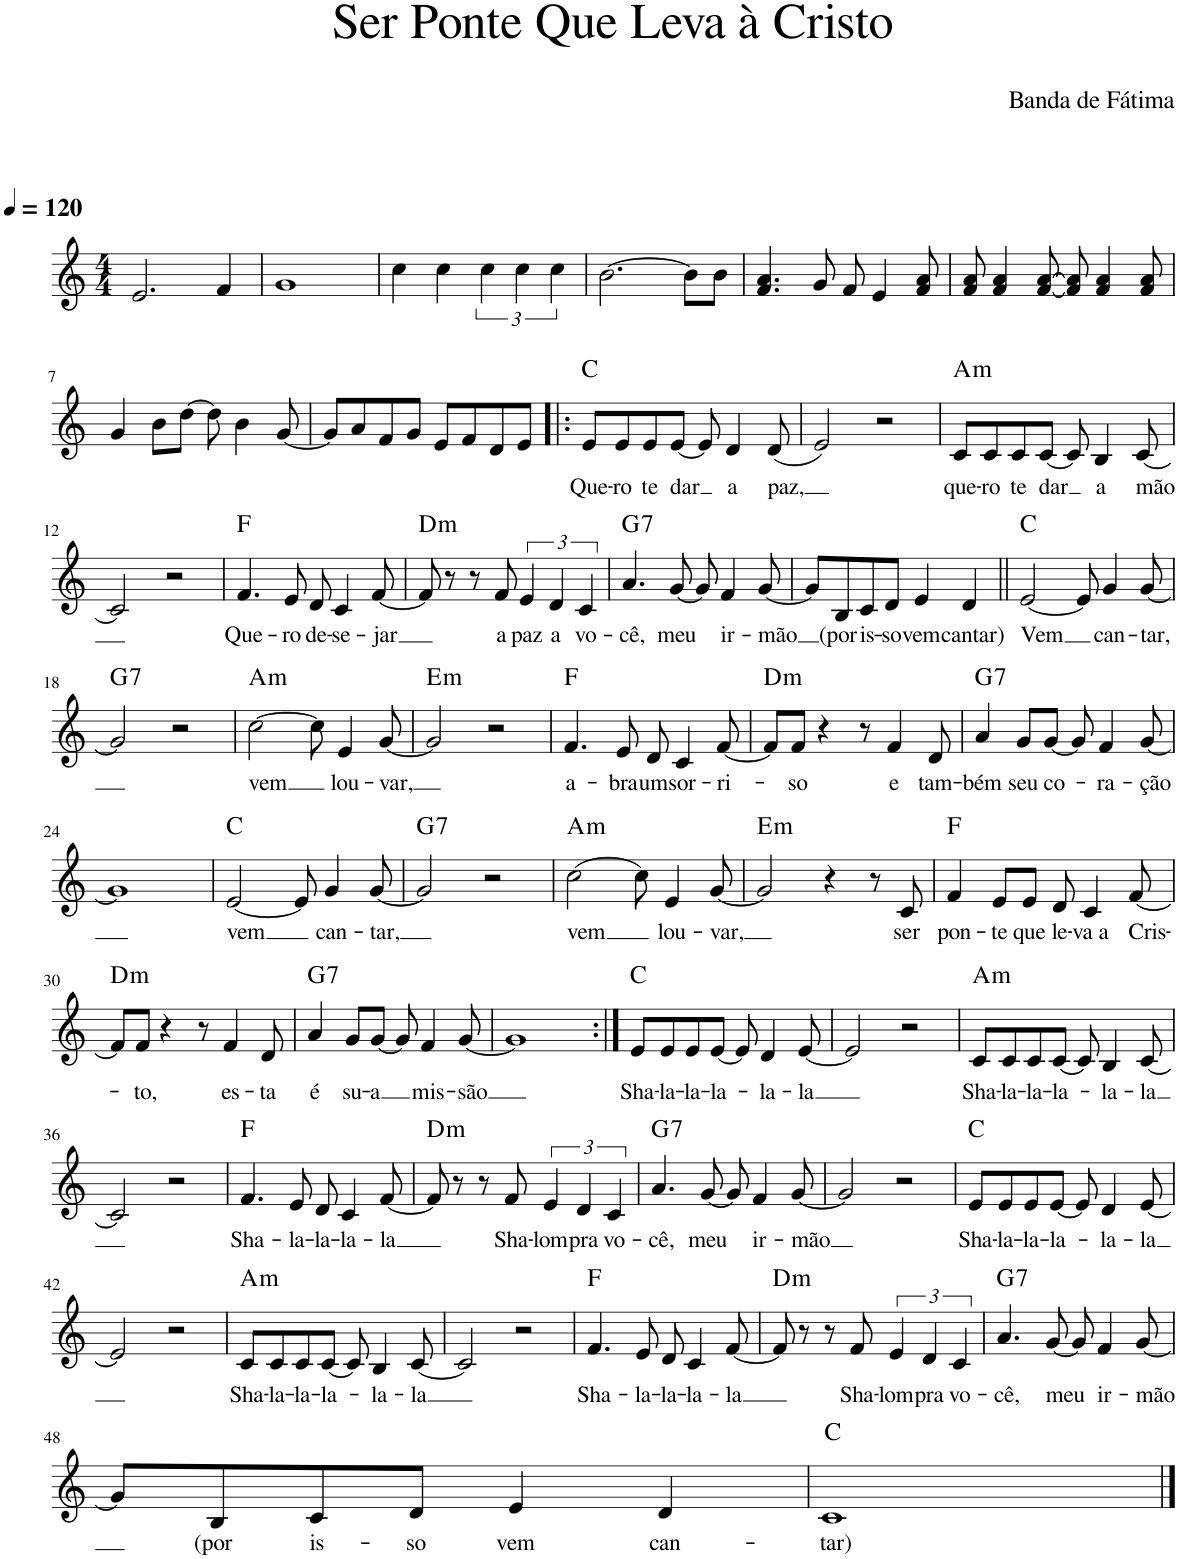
**kern	**text	**harte
*part1	*part1	*part1
*staff1	*staff1	*
*I"Voz	*	*
*I'Vo.	*	*
*clefG2	*	*
*k[]	*	*
*M4/4	*	*
*MM120	*	*
=1	=1	=1
2.e/	.	.
4f/	.	.
=2	=2	=2
1g	.	.
=3	=3	=3
4cc\	.	.
4cc\	.	.
6cc\	.	.
6cc\	.	.
6cc\	.	.
=4	=4	=4
[2.b\	.	.
8b\L]	.	.
8b\J	.	.
=5	=5	=5
4.f/ 4.a/	.	.
8g/	.	.
8f/	.	.
4e/	.	.
8f/ 8a/	.	.
=6	=6	=6
8f/ 8a/	.	.
4f/ 4a/	.	.
[8f/ [8a/	.	.
8f/] 8a/]	.	.
4f/ 4a/	.	.
8f/ 8a/	.	.
!!LO:LB:g=z
=7	=7	=7
4g/	.	.
8b\L	.	.
[8dd\J	.	.
8dd\]	.	.
4b\	.	.
[8g/	.	.
=8	=8	=8
8g/L]	.	.
8a/	.	.
8f/	.	.
8g/J	.	.
8e/L	.	.
8f/	.	.
8d/	.	.
8e/J	.	.
=9!|:	=9!|:	=9!|:
!	!LO:LY:b	!
8e/L	Que-	C:maj
!	!LO:LY:b	!
8e/	-ro	.
!	!LO:LY:b	!
8e/	te	.
!	!LO:LY:b	!
[8e/J	dar	.
8e/]	.	.
!	!LO:LY:b	!
4d/	a	.
!	!LO:LY:b	!
(8d/	paz,	.
=10	=10	=10
2e/)	.	.
2r	.	.
=11	=11	=11
!	!LO:LY:b	!LO:H:kt=m
8c/L	que-	A:min
!	!LO:LY:b	!
8c/	-ro	.
!	!LO:LY:b	!
8c/	te	.
!	!LO:LY:b	!
[8c/J	dar	.
8c/]	.	.
!	!LO:LY:b	!
4B/	a	.
!	!LO:LY:b	!
[8c/	mão	.
!!LO:LB:g=z
=12	=12	=12
2c/]	.	.
2r	.	.
=13	=13	=13
!	!LO:LY:b	!
4.f/	Que-	F:maj
!	!LO:LY:b	!
8e/	-ro	.
!	!LO:LY:b	!
8d/	de-	.
!	!LO:LY:b	!
4c/	-se-	.
!	!LO:LY:b	!
[8f/	-jar	.
=14	=14	=14
!	!	!LO:H:kt=m
8f/]	.	D:min
8r	.	.
8r	.	.
!	!LO:LY:b	!
8f/	a	.
!	!LO:LY:b	!
6e/	paz	.
!	!LO:LY:b	!
6d/	a	.
!	!LO:LY:b	!
6c/	vo-	.
=15	=15	=15
!	!LO:LY:b	!LO:H:kt=7
4.a/	-cê,	G:7
!	!LO:LY:b	!
[8g/	meu	.
8g/]	.	.
!	!LO:LY:b	!
4f/	ir-	.
!	!LO:LY:b	!
[8g/	-mão	.
=16	=16	=16
8g/L]	.	.
!	!LO:LY:b	!
8B/	(por	.
!	!LO:LY:b	!
8c/	is-	.
!	!LO:LY:b	!
8d/J	-so	.
!	!LO:LY:b	!
4e/	vem	.
!	!LO:LY:b	!
4d/	cantar)	.
=17||	=17||	=17||
!	!LO:LY:b	!
[2e/	Vem	C:maj
8e/]	.	.
!	!LO:LY:b	!
4g/	can-	.
!	!LO:LY:b	!
[8g/	-tar,	.
!!LO:LB:g=z
=18	=18	=18
!	!	!LO:H:kt=7
2g/]	.	G:7
2r	.	.
=19	=19	=19
!	!LO:LY:b	!LO:H:kt=m
[2cc\	vem	A:min
8cc\]	.	.
!	!LO:LY:b	!
4e/	lou-	.
!	!LO:LY:b	!
[8g/	-var,	.
=20	=20	=20
!	!	!LO:H:kt=m
2g/]	.	E:min
2r	.	.
=21	=21	=21
!	!LO:LY:b	!
4.f/	a-	F:maj
!	!LO:LY:b	!
8e/	-bra	.
!	!LO:LY:b	!
8d/	um	.
!	!LO:LY:b	!
4c/	sor-	.
!	!LO:LY:b	!
[8f/	-ri-	.
=22	=22	=22
!	!	!LO:H:kt=m
8f/L]	.	D:min
!	!LO:LY:b	!
8f/J	-so	.
4r	.	.
8r	.	.
!	!LO:LY:b	!
4f/	e	.
!	!LO:LY:b	!
8d/	tam-	.
=23	=23	=23
!	!LO:LY:b	!LO:H:kt=7
4a/	-bém	G:7
!	!LO:LY:b	!
8g/L	seu	.
!	!LO:LY:b	!
[8g/J	co-	.
8g/]	.	.
!	!LO:LY:b	!
4f/	-ra-	.
!	!LO:LY:b	!
[8g/	-ção	.
!!LO:LB:g=z
=24	=24	=24
1g]	.	.
=25	=25	=25
!	!LO:LY:b	!
[2e/	vem	C:maj
8e/]	.	.
!	!LO:LY:b	!
4g/	can-	.
!	!LO:LY:b	!
[8g/	-tar,	.
=26	=26	=26
!	!	!LO:H:kt=7
2g/]	.	G:7
2r	.	.
=27	=27	=27
!	!LO:LY:b	!LO:H:kt=m
[2cc\	vem	A:min
8cc\]	.	.
!	!LO:LY:b	!
4e/	lou-	.
!	!LO:LY:b	!
[8g/	-var,	.
=28	=28	=28
!	!	!LO:H:kt=m
2g/]	.	E:min
4r	.	.
8r	.	.
!	!LO:LY:b	!
8c/	ser	.
=29	=29	=29
!	!LO:LY:b	!
4f/	pon-	F:maj
!	!LO:LY:b	!
8e/L	-te	.
!	!LO:LY:b	!
8e/J	que	.
!	!LO:LY:b	!
8d/	le-	.
!	!LO:LY:b	!
4c/	-va a	.
!	!LO:LY:b	!
[8f/	Cris-	.
!!LO:LB:g=z
=30	=30	=30
!	!	!LO:H:kt=m
8f/L]	.	D:min
!	!LO:LY:b	!
8f/J	-to,	.
4r	.	.
8r	.	.
!	!LO:LY:b	!
4f/	es-	.
!	!LO:LY:b	!
8d/	-ta	.
=31	=31	=31
!	!LO:LY:b	!LO:H:kt=7
4a/	é	G:7
!	!LO:LY:b	!
8g/L	su-	.
!	!LO:LY:b	!
[8g/J	-a	.
8g/]	.	.
!	!LO:LY:b	!
4f/	mis-	.
!	!LO:LY:b	!
[8g/	-são	.
=32	=32	=32
1g]	.	.
=33:|!	=33:|!	=33:|!
!	!LO:LY:b	!
8e/L	Sha-	C:maj
!	!LO:LY:b	!
8e/	-la-	.
!	!LO:LY:b	!
8e/	-la-	.
!	!LO:LY:b	!
[8e/J	-la-	.
8e/]	.	.
!	!LO:LY:b	!
4d/	-la-	.
!	!LO:LY:b	!
[8e/	-la	.
=34	=34	=34
2e/]	.	.
2r	.	.
=35	=35	=35
!	!LO:LY:b	!LO:H:kt=m
8c/L	Sha-	A:min
!	!LO:LY:b	!
8c/	-la-	.
!	!LO:LY:b	!
8c/	-la-	.
!	!LO:LY:b	!
[8c/J	-la-	.
8c/]	.	.
!	!LO:LY:b	!
4B/	-la-	.
!	!LO:LY:b	!
[8c/	-la	.
!!LO:LB:g=z
=36	=36	=36
2c/]	.	.
2r	.	.
=37	=37	=37
!	!LO:LY:b	!
4.f/	Sha-	F:maj
!	!LO:LY:b	!
8e/	-la-	.
!	!LO:LY:b	!
8d/	-la-	.
!	!LO:LY:b	!
4c/	-la-	.
!	!LO:LY:b	!
[8f/	-la	.
=38	=38	=38
!	!	!LO:H:kt=m
8f/]	.	D:min
8r	.	.
8r	.	.
!	!LO:LY:b	!
8f/	Sha-	.
!	!LO:LY:b	!
6e/	-lom	.
!	!LO:LY:b	!
6d/	pra	.
!	!LO:LY:b	!
6c/	vo-	.
=39	=39	=39
!	!LO:LY:b	!LO:H:kt=7
4.a/	-cê,	G:7
!	!LO:LY:b	!
[8g/	meu	.
8g/]	.	.
!	!LO:LY:b	!
4f/	ir-	.
!	!LO:LY:b	!
[8g/	-mão	.
=40	=40	=40
2g/]	.	.
2r	.	.
=41	=41	=41
!	!LO:LY:b	!
8e/L	Sha-	C:maj
!	!LO:LY:b	!
8e/	-la-	.
!	!LO:LY:b	!
8e/	-la-	.
!	!LO:LY:b	!
[8e/J	-la-	.
8e/]	.	.
!	!LO:LY:b	!
4d/	-la-	.
!	!LO:LY:b	!
[8e/	-la	.
!!LO:LB:g=z
=42	=42	=42
2e/]	.	.
2r	.	.
=43	=43	=43
!	!LO:LY:b	!LO:H:kt=m
8c/L	Sha-	A:min
!	!LO:LY:b	!
8c/	-la-	.
!	!LO:LY:b	!
8c/	-la-	.
!	!LO:LY:b	!
[8c/J	-la-	.
8c/]	.	.
!	!LO:LY:b	!
4B/	-la-	.
!	!LO:LY:b	!
[8c/	-la	.
=44	=44	=44
2c/]	.	.
2r	.	.
=45	=45	=45
!	!LO:LY:b	!
4.f/	Sha-	F:maj
!	!LO:LY:b	!
8e/	-la-	.
!	!LO:LY:b	!
8d/	-la-	.
!	!LO:LY:b	!
4c/	-la-	.
!	!LO:LY:b	!
[8f/	-la	.
=46	=46	=46
!	!	!LO:H:kt=m
8f/]	.	D:min
8r	.	.
8r	.	.
!	!LO:LY:b	!
8f/	Sha-	.
!	!LO:LY:b	!
6e/	-lom	.
!	!LO:LY:b	!
6d/	pra	.
!	!LO:LY:b	!
6c/	vo-	.
=47	=47	=47
!	!LO:LY:b	!LO:H:kt=7
4.a/	-cê,	G:7
!	!LO:LY:b	!
[8g/	meu	.
8g/]	.	.
!	!LO:LY:b	!
4f/	ir-	.
!	!LO:LY:b	!
[8g/	-mão	.
!!LO:LB:g=z
=48	=48	=48
8g/L]	.	.
!	!LO:LY:b	!
8B/	(por	.
!	!LO:LY:b	!
8c/	is-	.
!	!LO:LY:b	!
8d/J	-so	.
!	!LO:LY:b	!
4e/	vem	.
!	!LO:LY:b	!
4d/	can-	.
=49	=49	=49
!	!LO:LY:b	!
1c	-tar)	C:maj
==	==	==
*-	*-	*-
